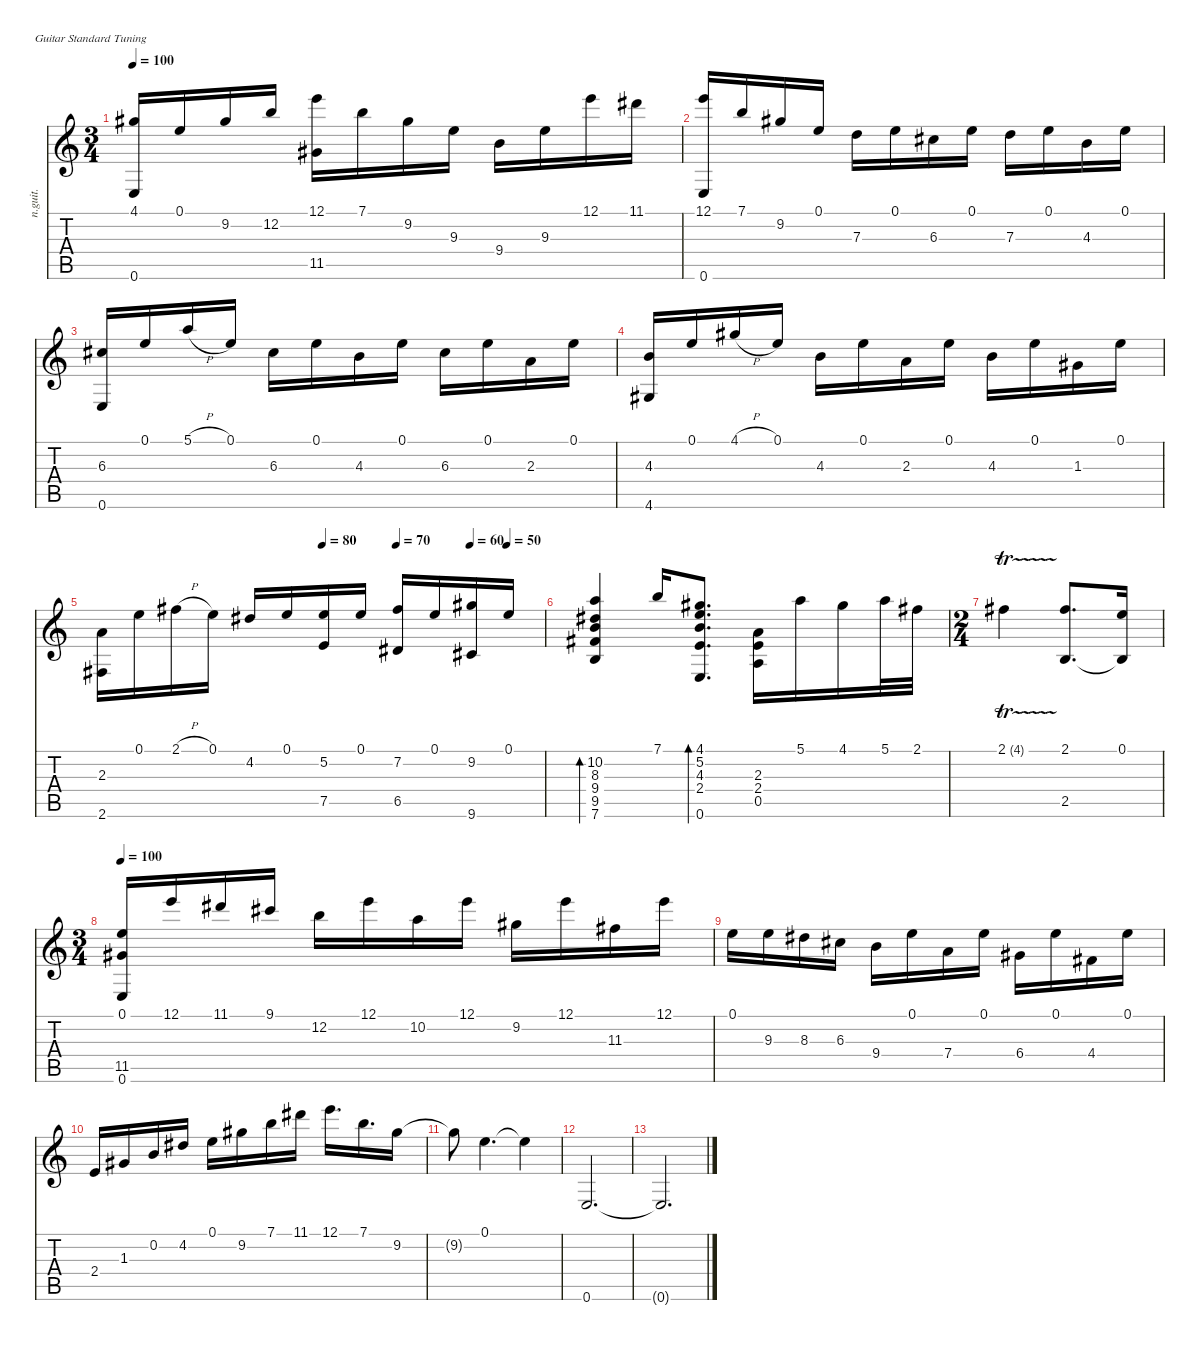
\defaultSystemsLayout 4
\hideDynamics
\bracketExtendMode nobrackets
\otherSystemsTrackNameOrientation horizontal
\track ("Nylon Guitar" "n.guit.") {instrument acousticguitarnylon}
\staff {score tabs}
\tuning (E4 B3 G3 D3 A2 E2)
\ts (3 4)
\tempo 100
\clef g2
\ks c
(0.6 4.1{acc #}).16{dy f beam Up} 0.1.16{beam Up} 9.2{acc #}.16{beam Up} 12.2.16{beam Up} (12.1 11.5{acc #}).16{beam Down} 7.1.16{beam Down} 9.2{acc #}.16{beam Down} 9.3.16{beam Down} 9.4.16{beam Down} 9.3.16{beam Down} 12.1.16{beam Down} 11.1{acc #}.16{beam Down} |
(12.1 0.6).16{beam Up} 7.1.16{beam Up} 9.2{acc #}.16{beam Up} 0.1.16{beam Up} 7.3.16{beam Down} 0.1.16{beam Down} 6.3{acc #}.16{beam Down} 0.1.16{beam Down} 7.3.16{beam Down} 0.1.16{beam Down} 4.3.16{beam Down} 0.1.16{beam Down} |
(6.3{acc #} 0.6).16{beam Up} 0.1.16{beam Up} 5.1{h}.16{beam Up} 0.1.16{beam Up} 6.3{acc #}.16{beam Down} 0.1.16{beam Down} 4.3.16{beam Down} 0.1.16{beam Down} 6.3{acc #}.16{beam Down} 0.1.16{beam Down} 2.3.16{beam Down} 0.1.16{beam Down} |
(4.3 4.6{acc #}).16{beam Up} 0.1.16{beam Up} 4.1{h acc #}.16{beam Up} 0.1.16{beam Up} 4.3.16{beam Down} 0.1.16{beam Down} 2.3.16{beam Down} 0.1.16{beam Down} 4.3.16{beam Down} 0.1.16{beam Down} 1.3{acc #}.16{beam Down} 0.1.16{beam Down} |
\tempo (80 0.5)
\tempo (70 0.666667)
\tempo (60 0.833333)
\tempo (50 0.916667)
(2.3 2.6{acc #}).16{beam Down} 0.1.16{beam Down} 2.1{h acc #}.16{beam Down} 0.1.16{beam Down} 4.2{acc #}.16{beam Up} 0.1.16{beam Up} (5.2 7.5).16{beam Up} 0.1.16{beam Up} (7.2{acc #} 6.5{acc #}).16{beam Up} 0.1.16{beam Up} (9.2{acc #} 9.6{acc #}).16{beam Up} 0.1.16{beam Up} |
(7.6 9.5{acc #} 9.4 8.3{acc #} 10.2).4{bd 110 beam Up} 7.1.16{beam Up} (4.1{acc #} 5.2 4.3 2.4 0.6).8{d bd 109 beam Up} (2.3 2.4 0.5).16{beam Down} 5.1.16{beam Down} 4.1{acc #}.16{beam Down} 5.1.32{beam Down} 2.1{acc #}.32{beam Down} |
\ts (2 4)
\beaming (8 2 2)
2.1{tr (4 16) acc #}.4{beam Down} (2.1{acc #} 2.5).8{d beam Up} (0.1 2.5{t}).16{beam Up} |
\ts (3 4)
\beaming (8 2 2 2)
\tempo 100
(0.1 0.6 11.5{acc #}).16{beam Up} 12.1.16{beam Up} 11.1{acc #}.16{beam Up} 9.1{acc #}.16{beam Up} 12.2.16{beam Down} 12.1.16{beam Down} 10.2.16{beam Down} 12.1.16{beam Down} 9.2{acc #}.16{beam Down} 12.1.16{beam Down} 11.3{acc #}.16{beam Down} 12.1.16{beam Down} |
0.1.16{beam Down} 9.3.16{beam Down} 8.3{acc #}.16{beam Down} 6.3{acc #}.16{beam Down} 9.4.16{beam Down} 0.1.16{beam Down} 7.4.16{beam Down} 0.1.16{beam Down} 6.4{acc #}.16{beam Down} 0.1.16{beam Down} 4.4{acc #}.16{beam Down} 0.1.16{beam Down} |
2.4.16{beam Up} 1.3{acc #}.16{beam Up} 0.2.16{beam Up} 4.2{acc #}.16{beam Up} 0.1.16{beam Down} 9.2{acc #}.16{beam Down} 7.1.16{beam Down} 11.1{acc #}.16{beam Down} 12.1.16{d beam Down} 7.1.16{d beam Down} 9.2{acc #}.16{beam Down} |
9.2{t acc #}.8{beam Down} 0.1.4{d beam Down} 0.1{t}.4{dy mf beam Down} |
0.6.2{d dy f beam Up} |
0.6{t}.2{d beam Up}
